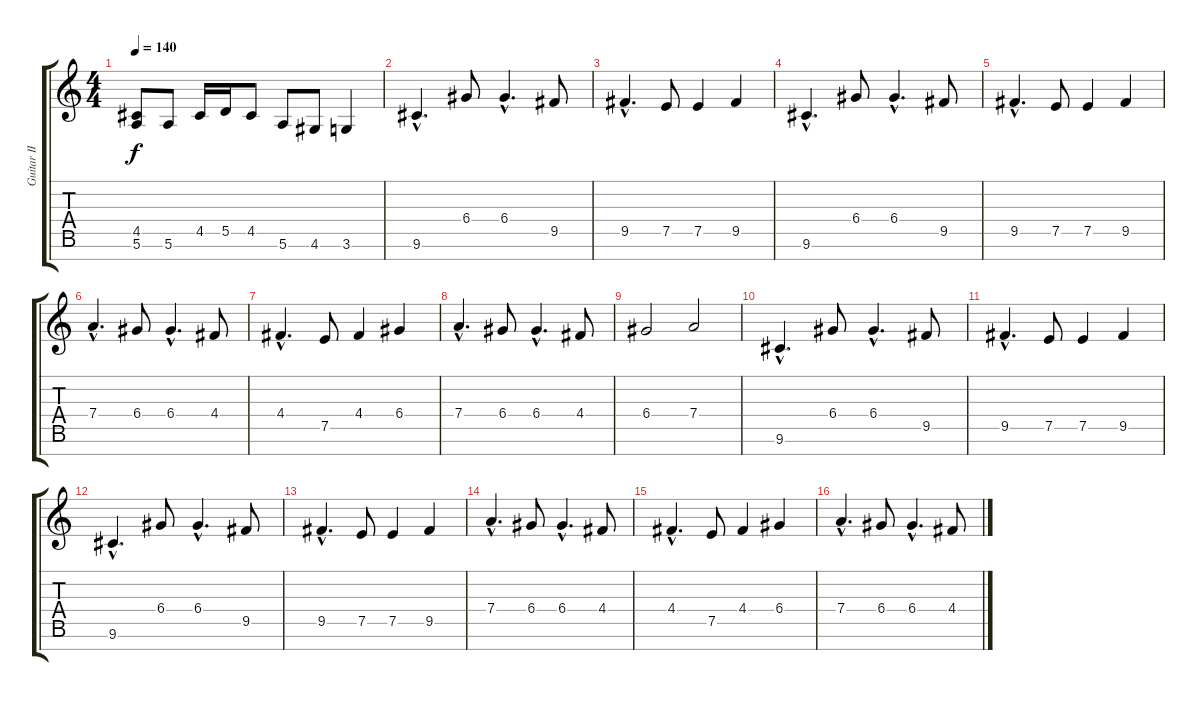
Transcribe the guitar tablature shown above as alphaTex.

\track ("Guitar II" "Guitar II") {instrument distortionguitar}
\staff {score tabs}
\tuning (E4 B3 G3 D3 A2 E2 B1) {hide}
\ts (4 4)
\tempo 140
\clef g2
\ks c
(4.5{t} 5.6{t}).8{dy f} 5.6.8 4.5.16 5.5.16 4.5.8 5.6.8 4.6.8 3.6.4 |
9.6{hac}.4{d} 6.4.8 6.4{hac}.4{d} 9.5.8 |
9.5{hac}.4{d} 7.5.8 7.5.4 9.5.4 |
9.6{hac}.4{d} 6.4.8 6.4{hac}.4{d} 9.5.8 |
9.5{hac}.4{d} 7.5.8 7.5.4 9.5.4 |
7.4{hac}.4{d} 6.4.8 6.4{hac}.4{d} 4.4.8 |
4.4{hac}.4{d} 7.5.8 4.4.4 6.4.4 |
7.4{hac}.4{d} 6.4.8 6.4{hac}.4{d} 4.4.8 |
6.4.2 7.4.2 |
9.6{hac}.4{d} 6.4.8 6.4{hac}.4{d} 9.5.8 |
9.5{hac}.4{d} 7.5.8 7.5.4 9.5.4 |
9.6{hac}.4{d} 6.4.8 6.4{hac}.4{d} 9.5.8 |
9.5{hac}.4{d} 7.5.8 7.5.4 9.5.4 |
7.4{hac}.4{d} 6.4.8 6.4{hac}.4{d} 4.4.8 |
4.4{hac}.4{d} 7.5.8 4.4.4 6.4.4 |
7.4{hac}.4{d} 6.4.8 6.4{hac}.4{d} 4.4.8
